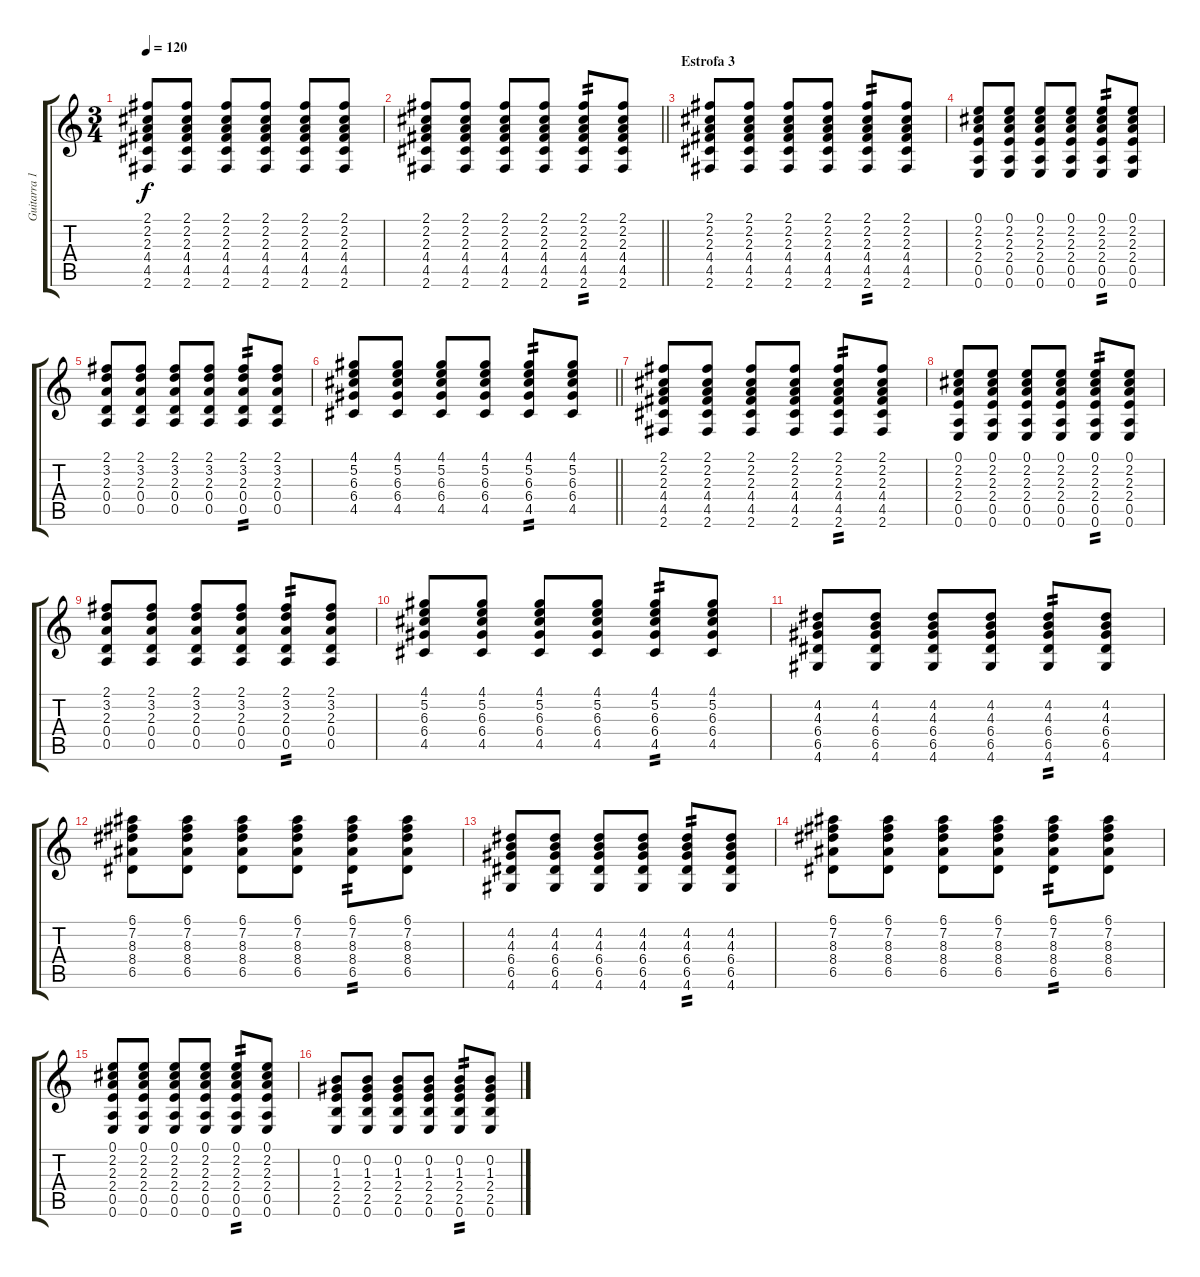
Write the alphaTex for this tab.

\track ("Guitarra 1" "Guitarra 1") {instrument acousticguitarsteel}
\staff {score tabs}
\tuning (E4 B3 G3 D3 A2 E2) {hide}
\ts (3 4)
\tempo 120
\clef g2
\ks c
(2.1 2.2 2.3 4.4 4.5 2.6).8{dy f} (2.1 2.2 2.3 4.4 4.5 2.6).8 (2.1 2.2 2.3 4.4 4.5 2.6).8 (2.1 2.2 2.3 4.4 4.5 2.6).8 (2.1 2.2 2.3 4.4 4.5 2.6).8 (2.1 2.2 2.3 4.4 4.5 2.6).8 |
\barLineRight lightlight
(2.1 2.2 2.3 4.4 4.5 2.6).8 (2.1 2.2 2.3 4.4 4.5 2.6).8 (2.1 2.2 2.3 4.4 4.5 2.6).8 (2.1 2.2 2.3 4.4 4.5 2.6).8 (2.1 2.2 2.3 4.4 4.5 2.6).8{tp 2} (2.1 2.2 2.3 4.4 4.5 2.6).8 |
\section ("" "Estrofa 3")
(2.1 2.2 2.3 4.4 4.5 2.6).8 (2.1 2.2 2.3 4.4 4.5 2.6).8 (2.1 2.2 2.3 4.4 4.5 2.6).8 (2.1 2.2 2.3 4.4 4.5 2.6).8 (2.1 2.2 2.3 4.4 4.5 2.6).8{tp 2} (2.1 2.2 2.3 4.4 4.5 2.6).8 |
(0.1 2.2 2.3 2.4 0.5 0.6).8 (0.1 2.2 2.3 2.4 0.5 0.6).8 (0.1 2.2 2.3 2.4 0.5 0.6).8 (0.1 2.2 2.3 2.4 0.5 0.6).8 (0.1 2.2 2.3 2.4 0.5 0.6).8{tp 2} (0.1 2.2 2.3 2.4 0.5 0.6).8 |
(2.1 3.2 2.3 0.4 0.5).8 (2.1 3.2 2.3 0.4 0.5).8 (2.1 3.2 2.3 0.4 0.5).8 (2.1 3.2 2.3 0.4 0.5).8 (2.1 3.2 2.3 0.4 0.5).8{tp 2} (2.1 3.2 2.3 0.4 0.5).8 |
\barLineRight lightlight
(4.1 5.2 6.3 6.4 4.5).8 (4.1 5.2 6.3 6.4 4.5).8 (4.1 5.2 6.3 6.4 4.5).8 (4.1 5.2 6.3 6.4 4.5).8 (4.1 5.2 6.3 6.4 4.5).8{tp 2} (4.1 5.2 6.3 6.4 4.5).8 |
(2.1 2.2 2.3 4.4 4.5 2.6).8 (2.1 2.2 2.3 4.4 4.5 2.6).8 (2.1 2.2 2.3 4.4 4.5 2.6).8 (2.1 2.2 2.3 4.4 4.5 2.6).8 (2.1 2.2 2.3 4.4 4.5 2.6).8{tp 2} (2.1 2.2 2.3 4.4 4.5 2.6).8 |
(0.1 2.2 2.3 2.4 0.5 0.6).8 (0.1 2.2 2.3 2.4 0.5 0.6).8 (0.1 2.2 2.3 2.4 0.5 0.6).8 (0.1 2.2 2.3 2.4 0.5 0.6).8 (0.1 2.2 2.3 2.4 0.5 0.6).8{tp 2} (0.1 2.2 2.3 2.4 0.5 0.6).8 |
(2.1 3.2 2.3 0.4 0.5).8 (2.1 3.2 2.3 0.4 0.5).8 (2.1 3.2 2.3 0.4 0.5).8 (2.1 3.2 2.3 0.4 0.5).8 (2.1 3.2 2.3 0.4 0.5).8{tp 2} (2.1 3.2 2.3 0.4 0.5).8 |
(4.1 5.2 6.3 6.4 4.5).8 (4.1 5.2 6.3 6.4 4.5).8 (4.1 5.2 6.3 6.4 4.5).8 (4.1 5.2 6.3 6.4 4.5).8 (4.1 5.2 6.3 6.4 4.5).8{tp 2} (4.1 5.2 6.3 6.4 4.5).8 |
(4.2 4.3 6.4 6.5 4.6).8 (4.2 4.3 6.4 6.5 4.6).8 (4.2 4.3 6.4 6.5 4.6).8 (4.2 4.3 6.4 6.5 4.6).8 (4.2 4.3 6.4 6.5 4.6).8{tp 2} (4.2 4.3 6.4 6.5 4.6).8 |
(6.1 7.2 8.3 8.4 6.5).8 (6.1 7.2 8.3 8.4 6.5).8 (6.1 7.2 8.3 8.4 6.5).8 (6.1 7.2 8.3 8.4 6.5).8 (6.1 7.2 8.3 8.4 6.5).8{tp 2} (6.1 7.2 8.3 8.4 6.5).8 |
(4.2 4.3 6.4 6.5 4.6).8 (4.2 4.3 6.4 6.5 4.6).8 (4.2 4.3 6.4 6.5 4.6).8 (4.2 4.3 6.4 6.5 4.6).8 (4.2 4.3 6.4 6.5 4.6).8{tp 2} (4.2 4.3 6.4 6.5 4.6).8 |
(6.1 7.2 8.3 8.4 6.5).8 (6.1 7.2 8.3 8.4 6.5).8 (6.1 7.2 8.3 8.4 6.5).8 (6.1 7.2 8.3 8.4 6.5).8 (6.1 7.2 8.3 8.4 6.5).8{tp 2} (6.1 7.2 8.3 8.4 6.5).8 |
(0.1 2.2 2.3 2.4 0.5 0.6).8 (0.1 2.2 2.3 2.4 0.5 0.6).8 (0.1 2.2 2.3 2.4 0.5 0.6).8 (0.1 2.2 2.3 2.4 0.5 0.6).8 (0.1 2.2 2.3 2.4 0.5 0.6).8{tp 2} (0.1 2.2 2.3 2.4 0.5 0.6).8 |
(0.2 1.3 2.4 2.5 0.6).8 (0.2 1.3 2.4 2.5 0.6).8 (0.2 1.3 2.4 2.5 0.6).8 (0.2 1.3 2.4 2.5 0.6).8 (0.2 1.3 2.4 2.5 0.6).8{tp 2} (0.2 1.3 2.4 2.5 0.6).8
